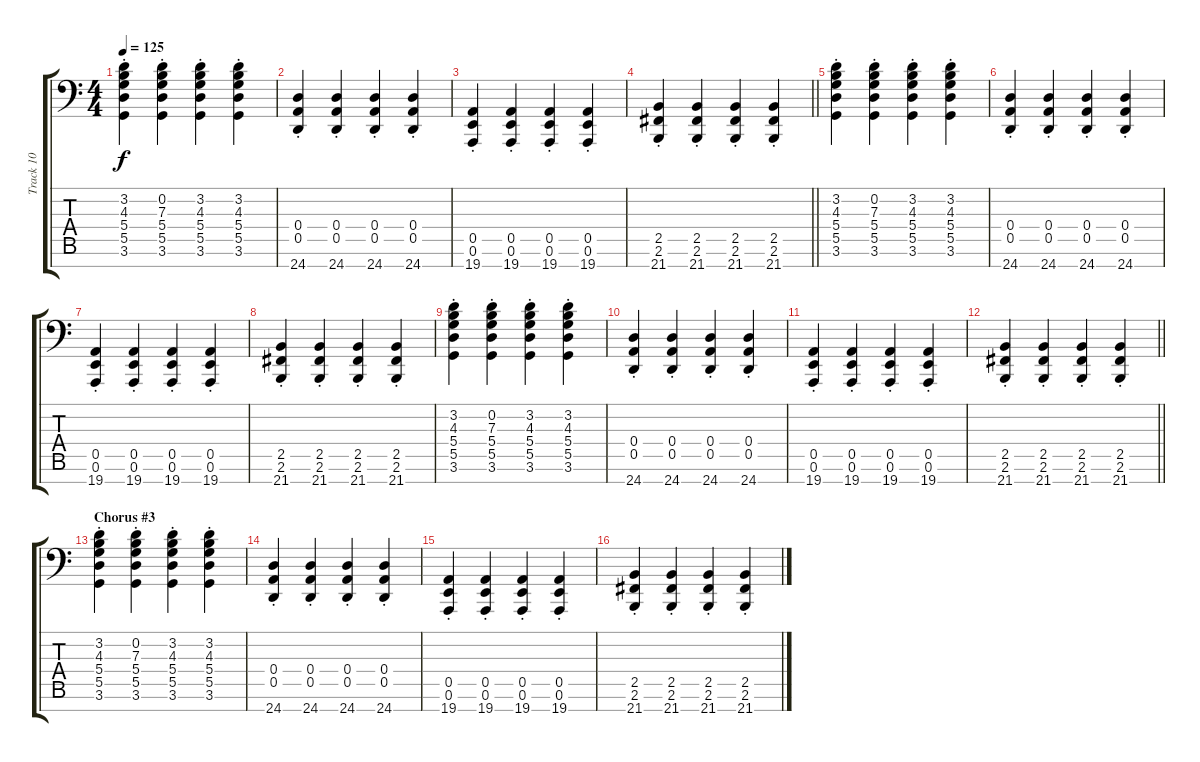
\track ("Track 10" "Track 10") {instrument stringensemble1}
\staff {score tabs}
\tuning (E4 B3 G3 D3 A2 E2 D0) {hide}
\ts (4 4)
\tempo 125
\clef f4
\ks c
(3.2{st} 4.3{st} 5.4{st} 5.5{st} 3.6{st}).4{dy f} (0.2{st} 7.3{st} 5.4{st} 5.5{st} 3.6{st}).4 (3.2{st} 4.3{st} 5.4{st} 5.5{st} 3.6{st}).4 (3.2{st} 4.3{st} 5.4{st} 5.5{st} 3.6{st}).4 |
(0.4{st} 0.5{st} 24.7{st}).4 (0.4{st} 0.5{st} 24.7{st}).4 (0.4{st} 0.5{st} 24.7{st}).4 (0.4{st} 0.5{st} 24.7{st}).4 |
(0.5{st} 0.6{st} 19.7{st}).4 (0.5{st} 0.6{st} 19.7{st}).4 (0.5{st} 0.6{st} 19.7{st}).4 (0.5{st} 0.6{st} 19.7{st}).4 |
\barLineRight lightlight
(2.5{st} 2.6{st} 21.7{st}).4 (2.5{st} 2.6{st} 21.7{st}).4 (2.5{st} 2.6{st} 21.7{st}).4 (2.5{st} 2.6{st} 21.7{st}).4 |
(3.2{st} 4.3{st} 5.4{st} 5.5{st} 3.6{st}).4 (0.2{st} 7.3{st} 5.4{st} 5.5{st} 3.6{st}).4 (3.2{st} 4.3{st} 5.4{st} 5.5{st} 3.6{st}).4 (3.2{st} 4.3{st} 5.4{st} 5.5{st} 3.6{st}).4 |
(0.4{st} 0.5{st} 24.7{st}).4 (0.4{st} 0.5{st} 24.7{st}).4 (0.4{st} 0.5{st} 24.7{st}).4 (0.4{st} 0.5{st} 24.7{st}).4 |
(0.5{st} 0.6{st} 19.7{st}).4 (0.5{st} 0.6{st} 19.7{st}).4 (0.5{st} 0.6{st} 19.7{st}).4 (0.5{st} 0.6{st} 19.7{st}).4 |
(2.5{st} 2.6{st} 21.7{st}).4 (2.5{st} 2.6{st} 21.7{st}).4 (2.5{st} 2.6{st} 21.7{st}).4 (2.5{st} 2.6{st} 21.7{st}).4 |
(3.2{st} 4.3{st} 5.4{st} 5.5{st} 3.6{st}).4 (0.2{st} 7.3{st} 5.4{st} 5.5{st} 3.6{st}).4 (3.2{st} 4.3{st} 5.4{st} 5.5{st} 3.6{st}).4 (3.2{st} 4.3{st} 5.4{st} 5.5{st} 3.6{st}).4 |
(0.4{st} 0.5{st} 24.7{st}).4 (0.4{st} 0.5{st} 24.7{st}).4 (0.4{st} 0.5{st} 24.7{st}).4 (0.4{st} 0.5{st} 24.7{st}).4 |
(0.5{st} 0.6{st} 19.7{st}).4 (0.5{st} 0.6{st} 19.7{st}).4 (0.5{st} 0.6{st} 19.7{st}).4 (0.5{st} 0.6{st} 19.7{st}).4 |
\barLineRight lightlight
(2.5{st} 2.6{st} 21.7{st}).4 (2.5{st} 2.6{st} 21.7{st}).4 (2.5{st} 2.6{st} 21.7{st}).4 (2.5{st} 2.6{st} 21.7{st}).4 |
\section ("" "Chorus #3")
(3.2{st} 4.3{st} 5.4{st} 5.5{st} 3.6{st}).4 (0.2{st} 7.3{st} 5.4{st} 5.5{st} 3.6{st}).4 (3.2{st} 4.3{st} 5.4{st} 5.5{st} 3.6{st}).4 (3.2{st} 4.3{st} 5.4{st} 5.5{st} 3.6{st}).4 |
(0.4{st} 0.5{st} 24.7{st}).4 (0.4{st} 0.5{st} 24.7{st}).4 (0.4{st} 0.5{st} 24.7{st}).4 (0.4{st} 0.5{st} 24.7{st}).4 |
(0.5{st} 0.6{st} 19.7{st}).4 (0.5{st} 0.6{st} 19.7{st}).4 (0.5{st} 0.6{st} 19.7{st}).4 (0.5{st} 0.6{st} 19.7{st}).4 |
(2.5{st} 2.6{st} 21.7{st}).4 (2.5{st} 2.6{st} 21.7{st}).4 (2.5{st} 2.6{st} 21.7{st}).4 (2.5{st} 2.6{st} 21.7{st}).4
